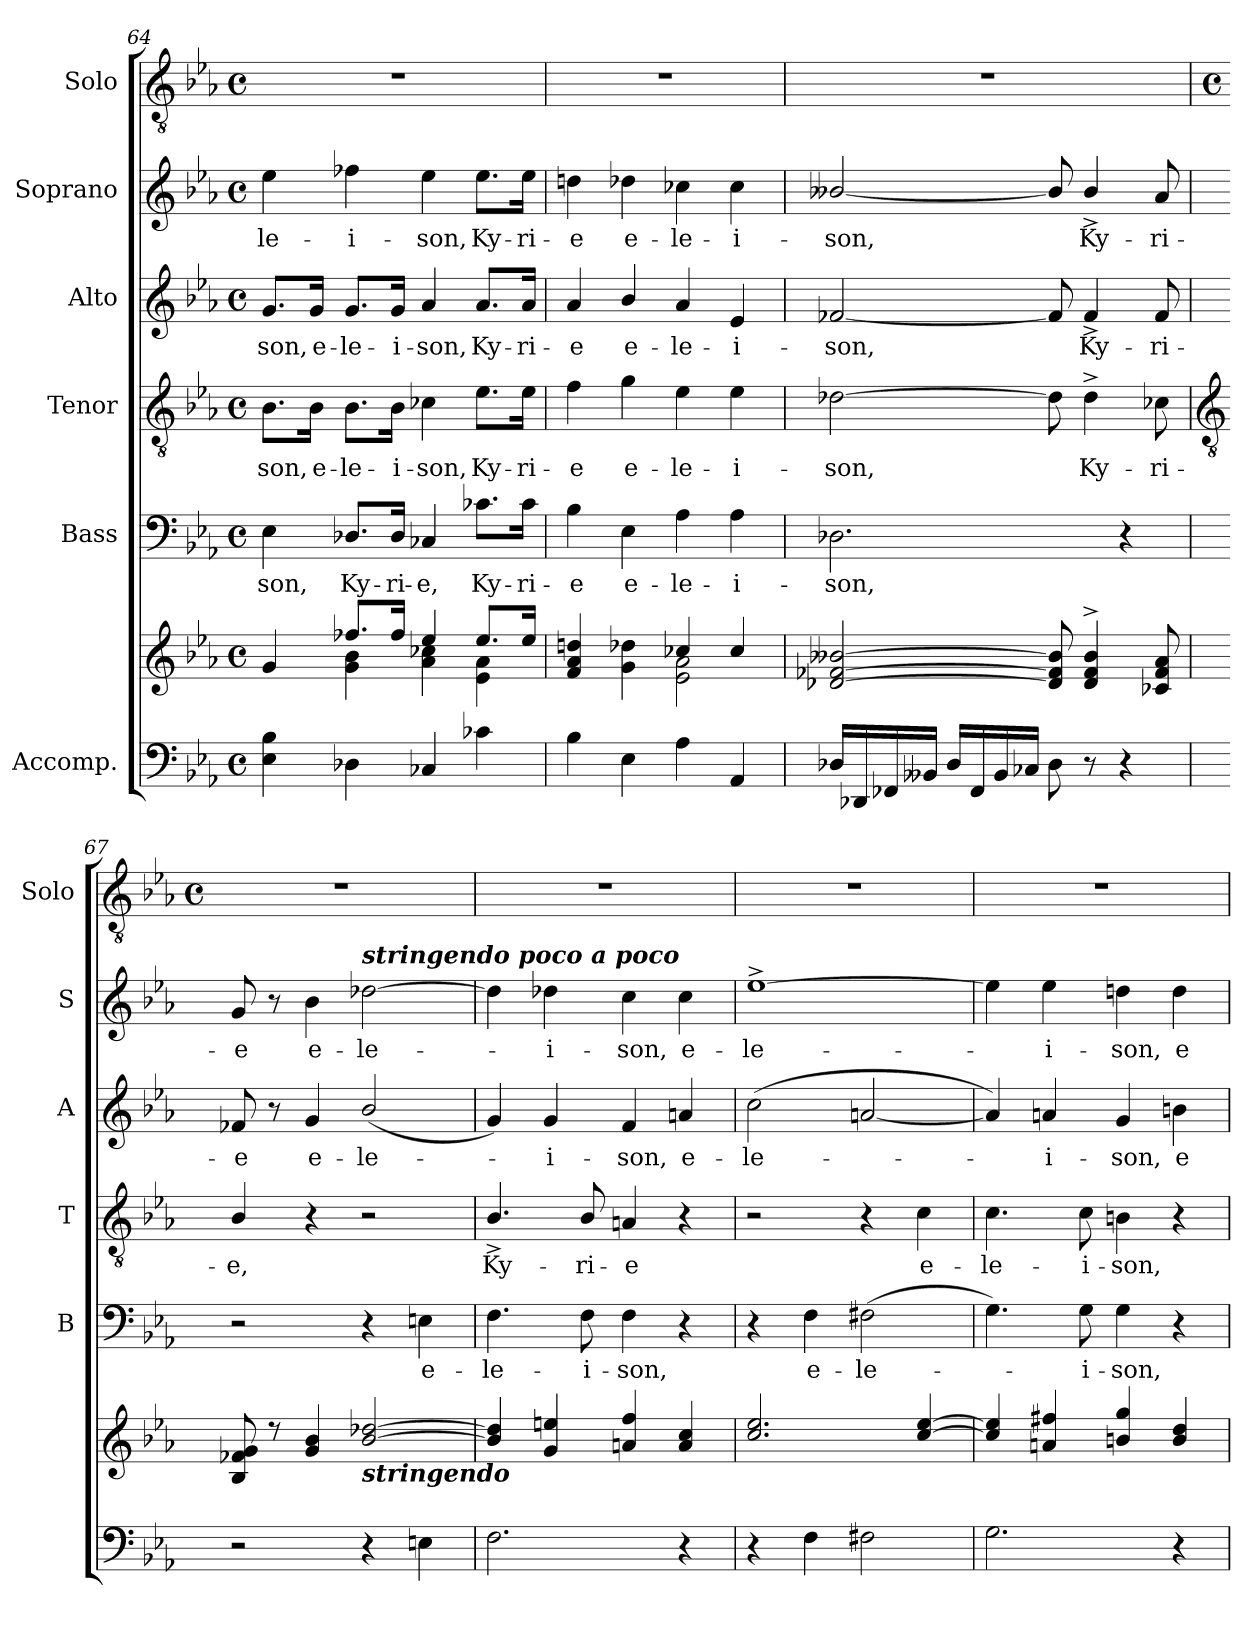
**kern	**kern	**kern	**text	**kern	**text	**kern	**text	**kern	**text	**kern
*part6	*part6	*part5	*part5	*part4	*part4	*part3	*part3	*part2	*part2	*part1
*staff7	*staff6	*staff5	*staff5	*staff4	*staff4	*staff3	*staff3	*staff2	*staff2	*staff1
*I"Accomp.	*	*I"Bass	*	*I"Tenor	*	*I"Alto	*	*I"Soprano	*	*I"Solo
*	*	*I'B	*	*I'T	*	*I'A	*	*I'S	*	*I'Solo
*clefF4	*clefG2	*clefF4	*	*clefGv2	*	*clefG2	*	*clefG2	*	*clefGv2
*k[b-e-a-]	*k[b-e-a-]	*k[b-e-a-]	*	*k[b-e-a-]	*	*k[b-e-a-]	*	*k[b-e-a-]	*	*k[b-e-a-]
*E-:	*E-:	*E-:	*	*E-:	*	*E-:	*	*E-:	*	*E-:
*M4/4	*M4/4	*M4/4	*	*M4/4	*	*M4/4	*	*M4/4	*	*M4/4
*met(c)	*met(c)	*met(c)	*	*met(c)	*	*met(c)	*	*met(c)	*	*met(c)
=64	=64	=64	=64	=64	=64	=64	=64	=64	=64	=64
*	*^	*	*	*	*	*	*	*	*	*
!	!	!	!	!LO:LY:b	!	!LO:LY:b	!	!LO:LY:b	!	!LO:LY:b	!
4E- 4B-	4g	4ryy	4E-	-son,	8.B-\L	-son,	8.g/L	-son,	4ee-	-le-	1r
!	!	!	!	!	!	!LO:LY:b	!	!LO:LY:b	!	!	!
.	.	.	.	.	16B-\Jk	e-	16g/Jk	e-	.	.	.
!	!	!	!	!LO:LY:b	!	!LO:LY:b	!	!LO:LY:b	!	!LO:LY:b	!
4D-X	8.ff-X/L	4g\ 4b-\	8.D-X/L	Ky-	8.B-\L	-le-	8.g/L	-le-	4ff-X	-i-	.
!	!	!	!	!LO:LY:b	!	!LO:LY:b	!	!LO:LY:b	!	!	!
.	16ff-/J	.	16D-/Jk	-ri-	16B-\Jk	-i-	16g/Jk	-i-	.	.	.
!	!	!	!	!LO:LY:b	!	!LO:LY:b	!	!LO:LY:b	!	!LO:LY:b	!
4C-X	4ee-	4a-\ 4cc-X\	4C-X	-e,	4c-X	-son,	4a-	-son,	4ee-	-son,	.
!	!	!	!	!LO:LY:b	!	!LO:LY:b	!	!LO:LY:b	!	!LO:LY:b	!
4c-X	8.ee-/L	4e-\ 4a-\	8.c-X\L	Ky-	8.e-\L	Ky-	8.a-/L	Ky-	8.ee-\L	Ky-	.
!	!	!	!	!LO:LY:b	!	!LO:LY:b	!	!LO:LY:b	!	!LO:LY:b	!
.	16ee-/J	.	16c-\Jk	-ri-	16e-\Jk	-ri-	16a-/Jk	-ri-	16ee-\Jk	-ri-	.
=65	=65	=65	=65	=65	=65	=65	=65	=65	=65	=65	=65
!	!	!	!	!LO:LY:b	!	!LO:LY:b	!	!LO:LY:b	!	!LO:LY:b	!
4B-	4f 4a- 4ddn	2ryy	4B-	-e	4f	-e	4a-	-e	4ddn	-e	1r
!	!	!	!	!LO:LY:b	!	!LO:LY:b	!	!LO:LY:b	!	!LO:LY:b	!
4E-	4g 4dd-X	.	4E-	e-	4g	e-	4b-/	e-	4dd-X	e-	.
!	!	!	!	!LO:LY:b	!	!LO:LY:b	!	!LO:LY:b	!	!LO:LY:b	!
4A-	4cc-X/	2e-\ 2a-\	4A-	-le-	4e-	-le-	4a-	-le-	4cc-X	-le-	.
!	!	!	!	!LO:LY:b	!	!LO:LY:b	!	!LO:LY:b	!	!LO:LY:b	!
4AA-	4cc-/	.	4A-	-i-	4e-	-i-	4e-	-i-	4cc-	-i-	.
=66	=66	=66	=66	=66	=66	=66	=66	=66	=66	=66	=66
!	!	!	!	!LO:LY:b	!	!LO:LY:b	!	!LO:LY:b	!	!LO:LY:b	!
16D-XLL	[2d-X [2f-X [2b--X	1ryy	2.D-X	-son,	[2d-X	-son,	[2f-X	-son,	[2b--X/	-son,	1r
16DD-X	.	.	.	.	.	.	.	.	.	.	.
16FF-X	.	.	.	.	.	.	.	.	.	.	.
16BB--XJJ	.	.	.	.	.	.	.	.	.	.	.
16D-LL	.	.	.	.	.	.	.	.	.	.	.
16FF-	.	.	.	.	.	.	.	.	.	.	.
16BB--	.	.	.	.	.	.	.	.	.	.	.
16C-XJJ	.	.	.	.	.	.	.	.	.	.	.
8D-	8d-] 8f-] 8b--]	.	.	.	8d-]	.	8f-]	.	8b--/]	.	.
!	!	!	!	!	!	!LO:LY:b	!	!LO:LY:b	!	!LO:LY:b	!
8r	4d-^ 4f-^ 4b--^	.	.	.	4d-^	Ky-	4f-^	Ky-	4b--^/	Ky-	.
4r	.	.	4r	.	.	.	.	.	.	.	.
!	!	!	!	!	!	!LO:LY:b	!	!LO:LY:b	!	!LO:LY:b	!
.	8c-X 8f- 8a-	.	.	.	8c-X	-ri-	8f-	-ri-	8a-	-ri-	.
!!LO:LB:g=z
=67	=67	=67	=67	=67	=67	=67	=67	=67	=67	=67	=67
*	*	*	*	*	*clefGv2	*	*	*	*	*	*
*	*	*	*	*	*	*	*	*	*	*	*M4/4
*	*	*	*	*	*	*	*	*	*	*	*met(c)
!	!	!	!	!	!	!LO:LY:b	!	!LO:LY:b	!	!LO:LY:b	!
2r	8B- 8f-X 8g	1ryy	2r	.	4B-/	-e,	8f-X	-e	8g	-e	1r
.	8r	.	.	.	.	.	8r	.	8r	.	.
!	!	!	!	!	!	!	!	!LO:LY:b	!	!LO:LY:b	!
.	4g 4b-	.	.	.	4r	.	4g	e-	4b-	e-	.
!	!	!	!	!	!	!	!	!	!LO:TX:a:Bi:t=stringendo poco a poco	!	!
!	!LO:TX:b:Bi:t=stringendo	!	!	!	!	!	!	!	!	!	!
!	!	!	!	!	!	!	!	!LO:LY:b	!	!LO:LY:b	!
4r	[2b- [2dd-X	.	4r	.	2r	.	(<2b-/	-le-	[2dd-X	-le-	.
!	!	!	!	!LO:LY:b	!	!	!	!	!	!	!
4En	.	.	4En	e-	.	.	.	.	.	.	.
=68	=68	=68	=68	=68	=68	=68	=68	=68	=68	=68	=68
!	!	!	!	!LO:LY:b	!	!LO:LY:b	!	!	!	!	!
2.F	4b-] 4dd-]	1ryy	4.F	-le-	4.B-^/	Ky-	4g)	.	4dd-]	.	1r
!	!	!	!	!	!	!	!	!LO:LY:b	!	!LO:LY:b	!
.	4g 4een	.	.	.	.	.	4g	i-	4dd-	i-	.
!	!	!	!	!LO:LY:b	!	!LO:LY:b	!	!	!	!	!
.	.	.	8F	-i-	8B-/	-ri-	.	.	.	.	.
!	!	!	!	!LO:LY:b	!	!LO:LY:b	!	!LO:LY:b	!	!LO:LY:b	!
.	4an 4ff	.	4F	-son,	4An	-e	4f	-son,	4cc	-son,	.
!	!	!	!	!	!	!	!	!LO:LY:b	!	!LO:LY:b	!
4r	4a 4cc	.	4r	.	4r	.	4an	e-	4cc	e-	.
=69	=69	=69	=69	=69	=69	=69	=69	=69	=69	=69	=69
!	!	!	!	!	!	!	!	!LO:LY:b	!	!LO:LY:b	!
4r	2.cc 2.ee-	1ryy	4r	.	2r	.	(<2cc	-le-	[1ee-^	-le-	1r
!	!	!	!	!LO:LY:b	!	!	!	!	!	!	!
4F	.	.	4F	e-	.	.	.	.	.	.	.
!	!	!	!	!LO:LY:b	!	!	!	!	!	!	!
2F#X	.	.	(>2F#X	-le-	4r	.	[2an	.	.	.	.
!	!	!	!	!	!	!LO:LY:b	!	!	!	!	!
.	[4cc [4ee-	.	.	.	4c	e-	.	.	.	.	.
=70	=70	=70	=70	=70	=70	=70	=70	=70	=70	=70	=70
!	!	!	!	!	!	!LO:LY:b	!	!	!	!	!
2.G	4cc] 4ee-]	1ryy	4.G)	.	4.c	-le-	4a])	.	4ee-]	.	1r
!	!	!	!	!	!	!	!	!LO:LY:b	!	!LO:LY:b	!
.	4an 4ff#X	.	.	.	.	.	4a	i-	4ee-	i-	.
!	!	!	!	!LO:LY:b	!	!LO:LY:b	!	!	!	!	!
.	.	.	8G	i-	8c	-i-	.	.	.	.	.
!	!	!	!	!LO:LY:b	!	!LO:LY:b	!	!LO:LY:b	!	!LO:LY:b	!
.	4bn 4gg	.	4G	-son,	4Bn	-son,	4g	-son,	4ddn	-son,	.
!	!	!	!	!	!	!	!	!LO:LY:b	!	!LO:LY:b	!
4r	4b 4dd	.	4r	.	4r	.	4bn	e-	4dd	e-	.
*	*v	*v	*	*	*	*	*	*	*	*	*
=	=	=	=	=	=	=	=	=	=	=
*-	*-	*-	*-	*-	*-	*-	*-	*-	*-	*-
